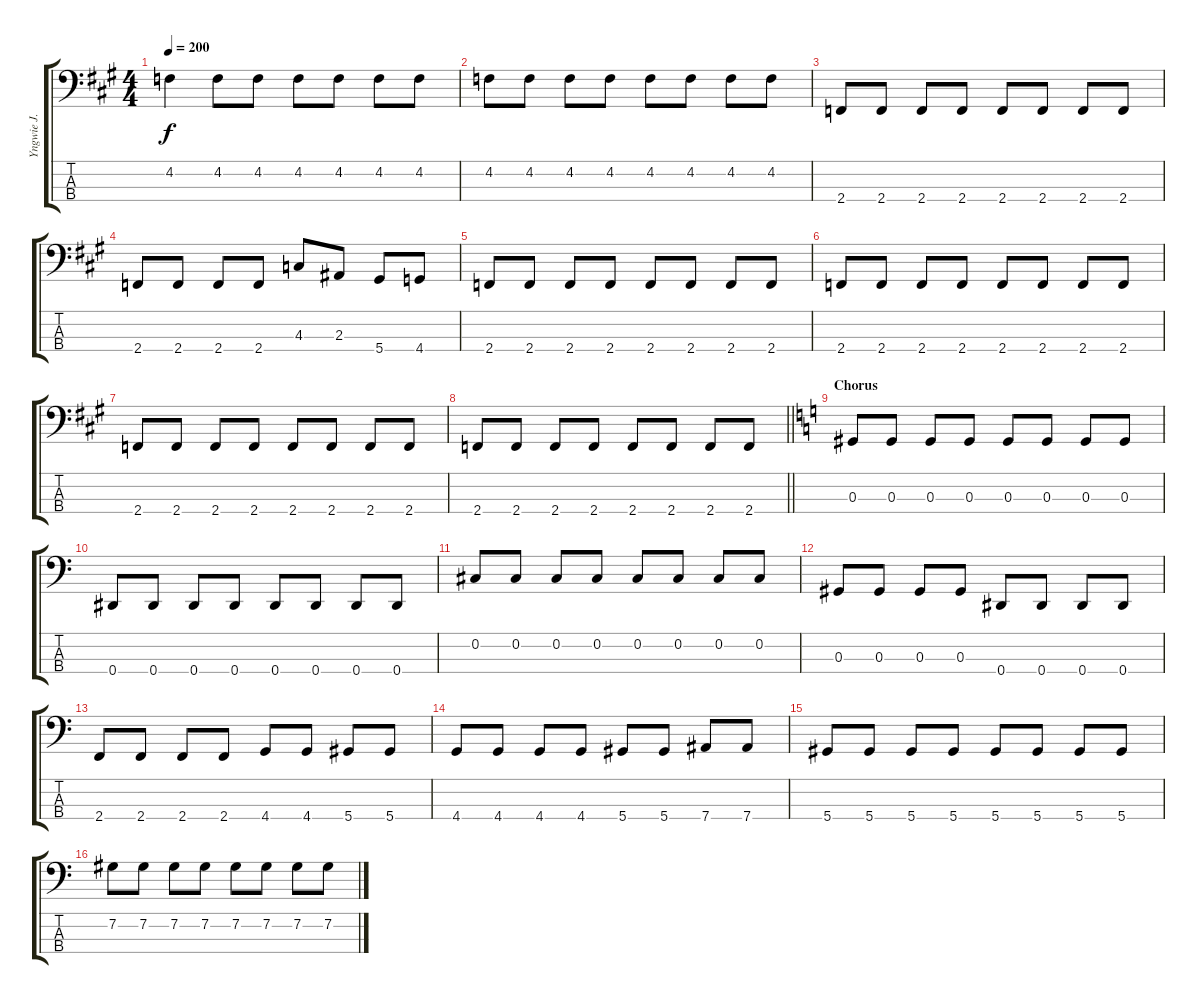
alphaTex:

\track ("Yngwie J. Malmsteen" "Yngwie J. ") {instrument electricbassfinger}
\staff {score tabs}
\tuning (Gb2 Db2 Ab1 Eb1) {hide}
\ts (4 4)
\tempo 200
\clef f4
\ks a
4.2.4{dy f} 4.2.8 4.2.8 4.2.8 4.2.8 4.2.8 4.2.8 |
4.2.8 4.2.8 4.2.8 4.2.8 4.2.8 4.2.8 4.2.8 4.2.8 |
2.4.8 2.4.8 2.4.8 2.4.8 2.4.8 2.4.8 2.4.8 2.4.8 |
2.4.8 2.4.8 2.4.8 2.4.8 4.3.8 2.3.8 5.4.8 4.4.8 |
2.4.8 2.4.8 2.4.8 2.4.8 2.4.8 2.4.8 2.4.8 2.4.8 |
2.4.8 2.4.8 2.4.8 2.4.8 2.4.8 2.4.8 2.4.8 2.4.8 |
2.4.8 2.4.8 2.4.8 2.4.8 2.4.8 2.4.8 2.4.8 2.4.8 |
\barLineRight lightlight
2.4.8 2.4.8 2.4.8 2.4.8 2.4.8 2.4.8 2.4.8 2.4.8 |
\section ("" "Chorus")
\ks c
0.3.8 0.3.8 0.3.8 0.3.8 0.3.8 0.3.8 0.3.8 0.3.8 |
0.4.8 0.4.8 0.4.8 0.4.8 0.4.8 0.4.8 0.4.8 0.4.8 |
0.2.8 0.2.8 0.2.8 0.2.8 0.2.8 0.2.8 0.2.8 0.2.8 |
0.3.8 0.3.8 0.3.8 0.3.8 0.4.8 0.4.8 0.4.8 0.4.8 |
2.4.8 2.4.8 2.4.8 2.4.8 4.4.8 4.4.8 5.4.8 5.4.8 |
4.4.8 4.4.8 4.4.8 4.4.8 5.4.8 5.4.8 7.4.8 7.4.8 |
5.4.8 5.4.8 5.4.8 5.4.8 5.4.8 5.4.8 5.4.8 5.4.8 |
7.2.8 7.2.8 7.2.8 7.2.8 7.2.8 7.2.8 7.2.8 7.2.8
